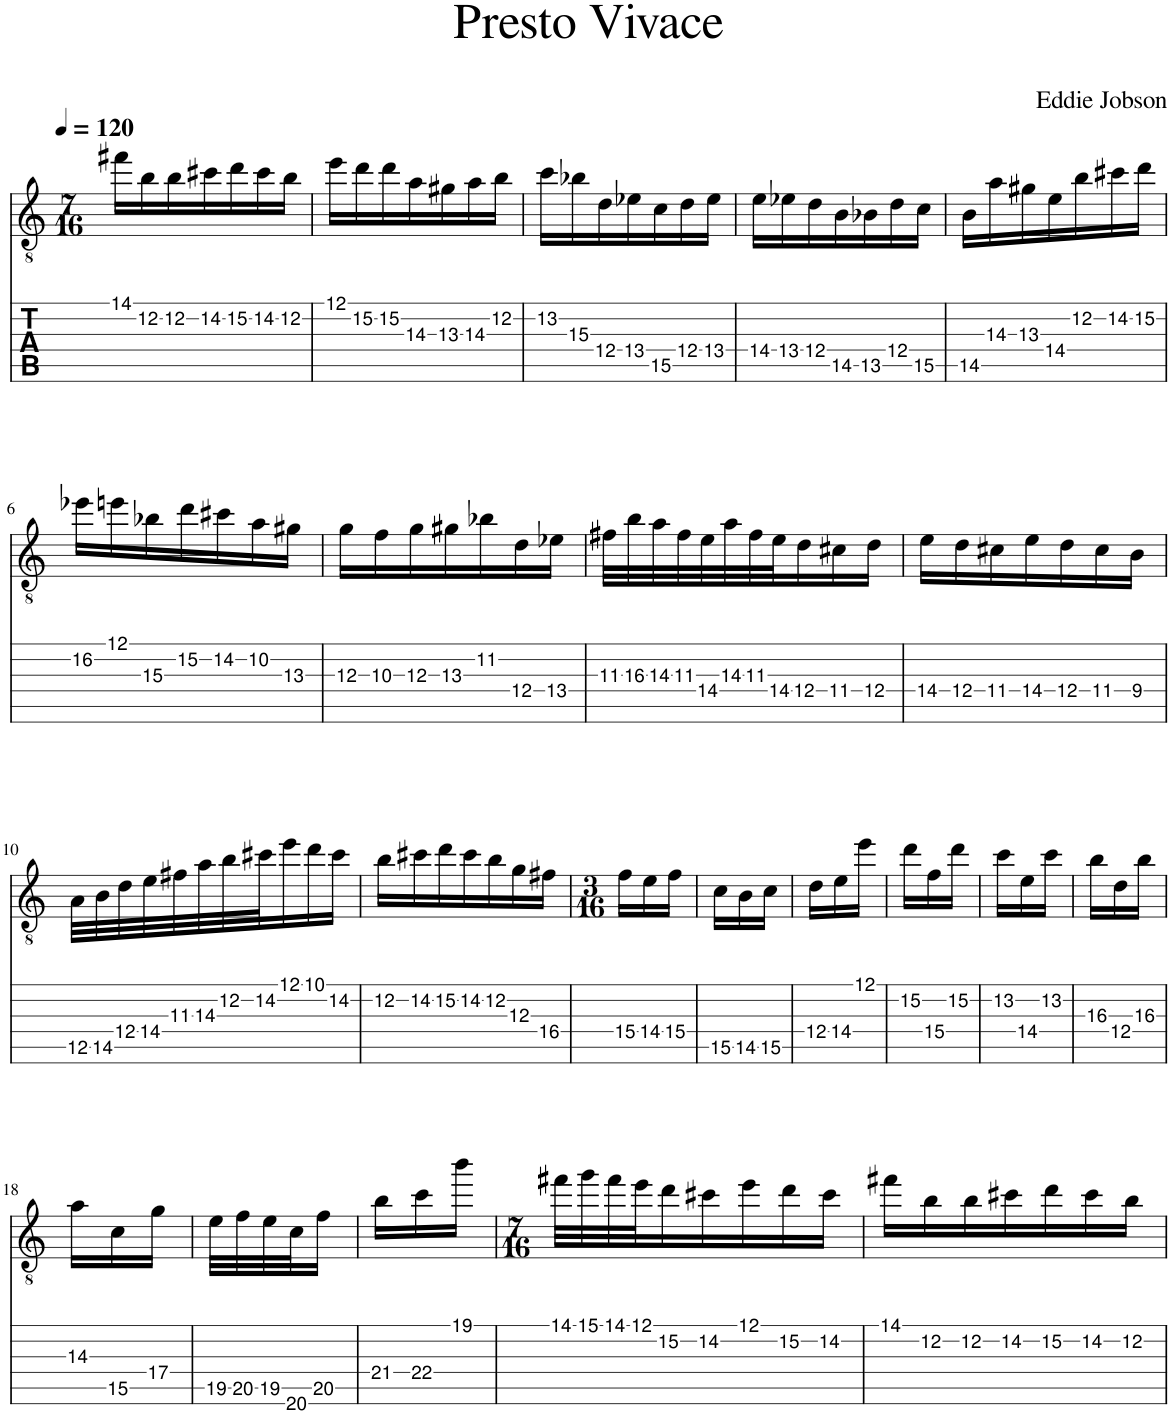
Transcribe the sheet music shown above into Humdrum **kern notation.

**kern	**kern
*part1	*part1
*staff2	*staff1
*I"Electric Guitar	*
*I'El. Guit.	*
*stria6	*
*	*clefGv2
*k[]	*k[]
*M7/16	*M7/16
*MM120	*MM120
=1	=1
16ff#LL	16ff#X\LL
16bJJ	16b\
16bLL	16b\
16cc#JJ	16cc#X\
16ddLL	16dd\
16cc#	16cc#\
16bJJ	16b\JJ
=2	=2
16eeLL	16ee\LL
16ddJJ	16dd\
16ddLL	16dd\
16aJJ	16a\
16g#LL	16g#X\
16a	16a\
16bJJ	16b\JJ
=3	=3
16ccLL	16cc\LL
16b-JJ	16b-X\
16dLL	16d\
16e-JJ	16e-X\
16cLL	16c\
16d	16d\
16e-JJ	16e-\JJ
=4	=4
16eLL	16e\LL
16e-JJ	16e-X\
16dLL	16d\
16BJJ	16B\
16B-LL	16B-X\
16d	16d\
16cJJ	16c\JJ
=5	=5
16BLL	16B\LL
16aJJ	16a\
16g#LL	16g#X\
16eJJ	16e\
16bLL	16b\
16cc#	16cc#X\
16ddJJ	16dd\JJ
!!LO:LB:g=z
=6	=6
16ee-LL	16ee-X\LL
16eeJJ	16een\
16b-LL	16b-X\
16ddJJ	16dd\
16cc#LL	16cc#X\
16a	16a\
16g#JJ	16g#X\JJ
=7	=7
16gLL	16g\LL
16fJJ	16f\
16gLL	16g\
16g#JJ	16g#X\
16b-LL	16b-X\
16d	16d\
16e-JJ	16e-X\JJ
=8	=8
32f#LLL	32f#X\LLL
32b	32b\
32a	32a\
32f#JJJ	32f#\
32eLLL	32e\
32a	32a\
32f#	32f#\
32eJJJ	32e\J
16dLL	16d\
16c#	16c#X\
16dJJ	16d\JJ
=9	=9
16eLL	16e\LL
16dJJ	16d\
16c#LL	16c#X\
16eJJ	16e\
16dLL	16d\
16c#	16c#\
16BJJ	16B\JJ
!!LO:LB:g=z
=10	=10
32ALLL	32A\LLL
32B	32B\
32d	32d\
32eJJJ	32e\
32f#LLL	32f#X\
32a	32a\
32b	32b\
32cc#JJJ	32cc#X\J
16eeLL	16ee\
16dd	16dd\
16cc#JJ	16cc#\JJ
=11	=11
16bLL	16b\LL
16cc#JJ	16cc#X\
16ddLL	16dd\
16cc#JJ	16cc#\
16bLL	16b\
16g	16g\
16f#JJ	16f#X\JJ
=12	=12
*M3/16	*M3/16
16fLL	16f\LL
16e	16e\
16fJJ	16f\JJ
=13	=13
16cLL	16c\LL
16B	16B\
16cJJ	16c\JJ
=14	=14
16dLL	16d\LL
16e	16e\
16eeJJ	16ee\JJ
=15	=15
16ddLL	16dd\LL
16f	16f\
16ddJJ	16dd\JJ
=16	=16
16ccLL	16cc\LL
16e	16e\
16ccJJ	16cc\JJ
=17	=17
16bLL	16b\LL
16d	16d\
16bJJ	16b\JJ
!!LO:LB:g=z
=18	=18
16aLL	16a\LL
16c	16c\
16gJJ	16g\JJ
=19	=19
32eLLL	32e\LLL
32f	32f\
32e	32e\
32cJ	32c\J
16fJJ	16f\JJ
=20	=20
16bLL	16b\LL
16cc	16cc\
16bbJJ	16bb\JJ
=21	=21
*M7/16	*M7/16
32ff#LLL	32ff#X\LLL
32gg	32gg\
32ff#	32ff#\
32eeJJJ	32ee\J
16ddLL	16dd\
16cc#JJ	16cc#X\
16eeLL	16ee\
16dd	16dd\
16cc#JJ	16cc#\JJ
=22	=22
16ff#LL	16ff#X\LL
16bJJ	16b\
16bLL	16b\
16cc#JJ	16cc#X\
16ddLL	16dd\
16cc#	16cc#\
16bJJ	16b\JJ
=	=
*-	*-
